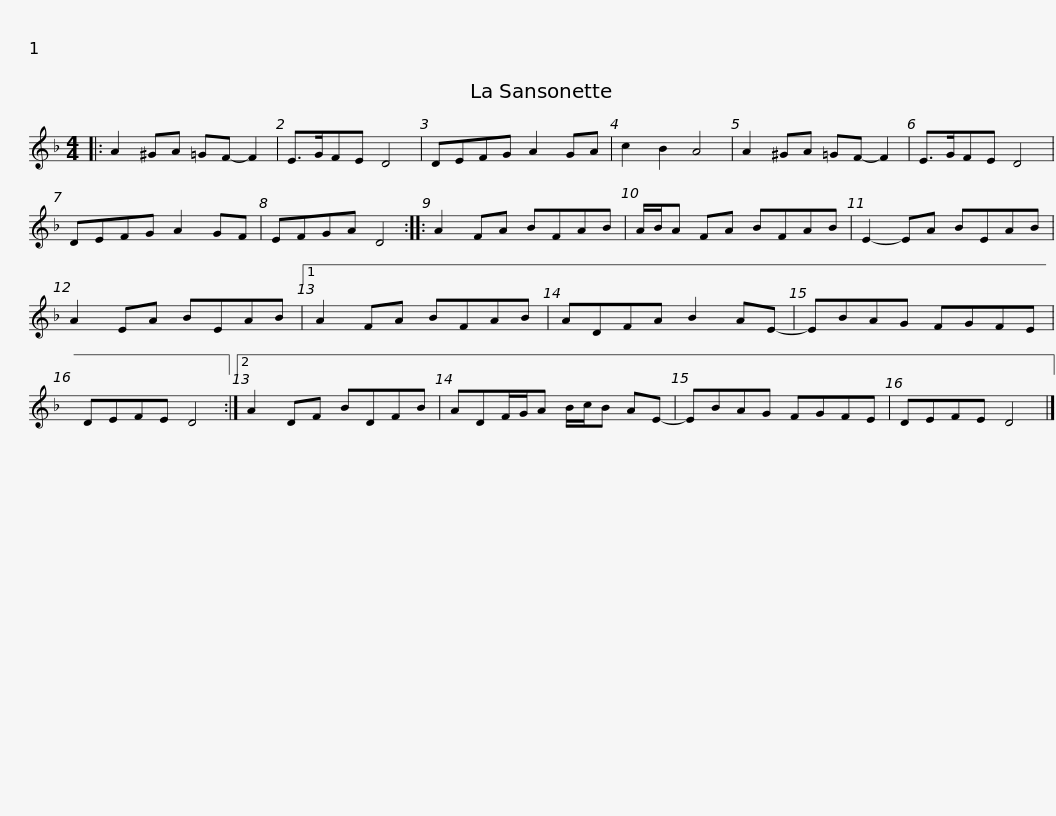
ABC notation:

X:1
L:1/8
M:4/4
I:linebreak $
K:Dmin
V:1 treble
V:1
|: A2 ^GA =GF- F2 | E>GFE D4 | DEFG A2 GA | c2 B2 A4 | A2 ^GA =GF- F2 | %5
 E>GFE D4 |$ DEFG A2 GF | EFGA D4 :: A2 FA BFAB | A/B/A FA BFAB | %10
 E2- EA BEAB | A2 EA BEAB |1$ A2 FA BFAB | ADFA B2 AE- | EBAG FGFE | %15
 DEFE D4 :|2 A2 DF BDFB | ADF/G/A B/c/B AE- |$ EBAG FGFE | DEFE D4 |] %20
